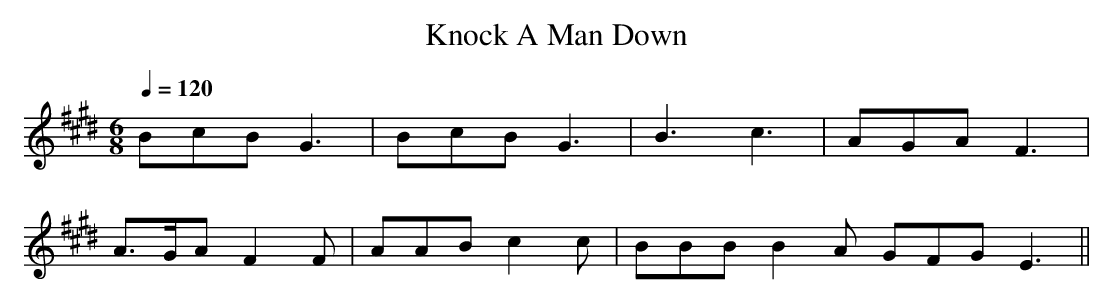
X:1
T:Knock A Man Down
M:6/8
L:1/8
Q:1/4=120
K:E
BcB G3|BcB G3|B3 c3|AGA F3|
A>GA F2F|AAB c2c|BBB B2A GFG E3||
